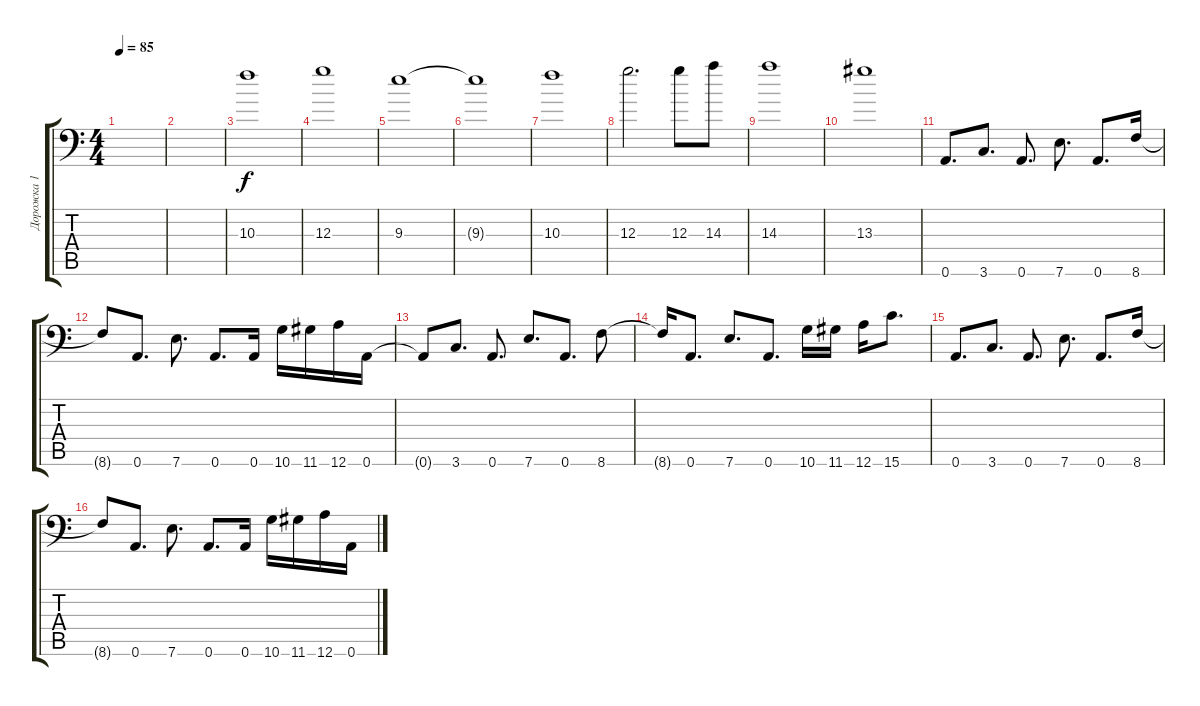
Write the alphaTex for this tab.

\track ("Дорожка 1" "Дорожка 1") {instrument distortionguitar}
\staff {score tabs}
\tuning (E4 B3 G3 D3 A2 A1) {hide}
\ts (4 4)
\tempo 85
\clef f4
\ks c
|
|
10.3.1 |
12.3.1 |
9.3.1 |
9.3{t}.1 |
10.3.1 |
12.3.2{d} 12.3.8 14.3.8 |
14.3.1 |
13.3.1 |
0.6.8{d} 3.6.8{d} 0.6.8{d} 7.6.8{d} 0.6.8{d} 8.6.16 |
8.6{t}.8 0.6.8{d} 7.6.8{d} 0.6.8{d} 0.6.16 10.6.16 11.6.16 12.6.16 0.6.16 |
0.6{t}.8 3.6.8{d} 0.6.8{d} 7.6.8{d} 0.6.8{d} 8.6.8 |
8.6{t}.16 0.6.8{d} 7.6.8{d} 0.6.8{d} 10.6.16 11.6.16 12.6.16 15.6.8{d} |
0.6.8{d} 3.6.8{d} 0.6.8{d} 7.6.8{d} 0.6.8{d} 8.6.16 |
8.6{t}.8 0.6.8{d} 7.6.8{d} 0.6.8{d} 0.6.16 10.6.16 11.6.16 12.6.16 0.6.16
